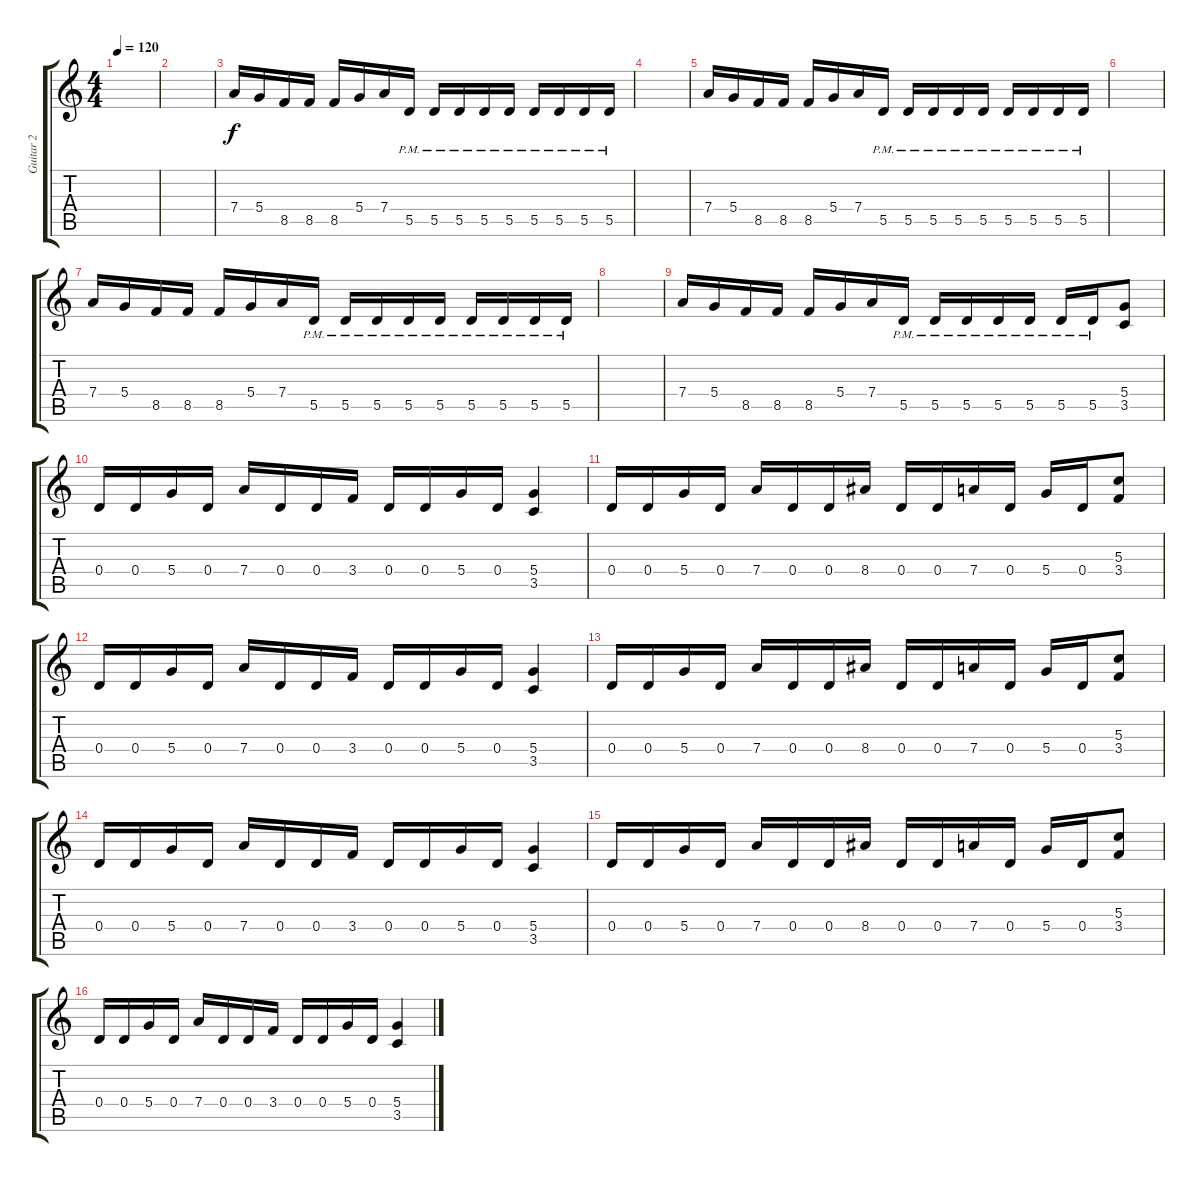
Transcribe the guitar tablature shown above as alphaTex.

\track ("Guitar 2" "Guitar 2") {instrument distortionguitar}
\staff {score tabs}
\tuning (E4 B3 G3 D3 A2 E2) {hide}
\ts (4 4)
\tempo 120
\clef g2
\ks c
|
|
7.4.16 5.4.16 8.5.16 8.5.16 8.5.16 5.4.16 7.4.16 5.5{pm}.16 5.5{pm}.16 5.5{pm}.16 5.5{pm}.16 5.5{pm}.16 5.5{pm}.16 5.5{pm}.16 5.5{pm}.16 5.5{pm}.16 |
|
7.4.16 5.4.16 8.5.16 8.5.16 8.5.16 5.4.16 7.4.16 5.5{pm}.16 5.5{pm}.16 5.5{pm}.16 5.5{pm}.16 5.5{pm}.16 5.5{pm}.16 5.5{pm}.16 5.5{pm}.16 5.5{pm}.16 |
|
7.4.16 5.4.16 8.5.16 8.5.16 8.5.16 5.4.16 7.4.16 5.5{pm}.16 5.5{pm}.16 5.5{pm}.16 5.5{pm}.16 5.5{pm}.16 5.5{pm}.16 5.5{pm}.16 5.5{pm}.16 5.5{pm}.16 |
|
7.4.16 5.4.16 8.5.16 8.5.16 8.5.16 5.4.16 7.4.16 5.5{pm}.16 5.5{pm}.16 5.5{pm}.16 5.5{pm}.16 5.5{pm}.16 5.5{pm}.16 5.5{pm}.16 (5.4 3.5).8 |
0.4.16{volume 13 balance 8} 0.4.16 5.4.16 0.4.16 7.4.16 0.4.16 0.4.16 3.4.16 0.4.16 0.4.16 5.4.16 0.4.16 (5.4 3.5).4 |
0.4.16 0.4.16 5.4.16 0.4.16 7.4.16 0.4.16 0.4.16 8.4.16 0.4.16 0.4.16 7.4.16 0.4.16 5.4.16 0.4.16 (5.3 3.4).8 |
0.4.16 0.4.16 5.4.16 0.4.16 7.4.16 0.4.16 0.4.16 3.4.16 0.4.16 0.4.16 5.4.16 0.4.16 (5.4 3.5).4 |
0.4.16 0.4.16 5.4.16 0.4.16 7.4.16 0.4.16 0.4.16 8.4.16 0.4.16 0.4.16 7.4.16 0.4.16 5.4.16 0.4.16 (5.3 3.4).8 |
0.4.16{volume 13 balance 8} 0.4.16 5.4.16 0.4.16 7.4.16 0.4.16 0.4.16 3.4.16 0.4.16 0.4.16 5.4.16 0.4.16 (5.4 3.5).4 |
0.4.16 0.4.16 5.4.16 0.4.16 7.4.16 0.4.16 0.4.16 8.4.16 0.4.16 0.4.16 7.4.16 0.4.16 5.4.16 0.4.16 (5.3 3.4).8 |
0.4.16 0.4.16 5.4.16 0.4.16 7.4.16 0.4.16 0.4.16 3.4.16 0.4.16 0.4.16 5.4.16 0.4.16 (5.4 3.5).4
